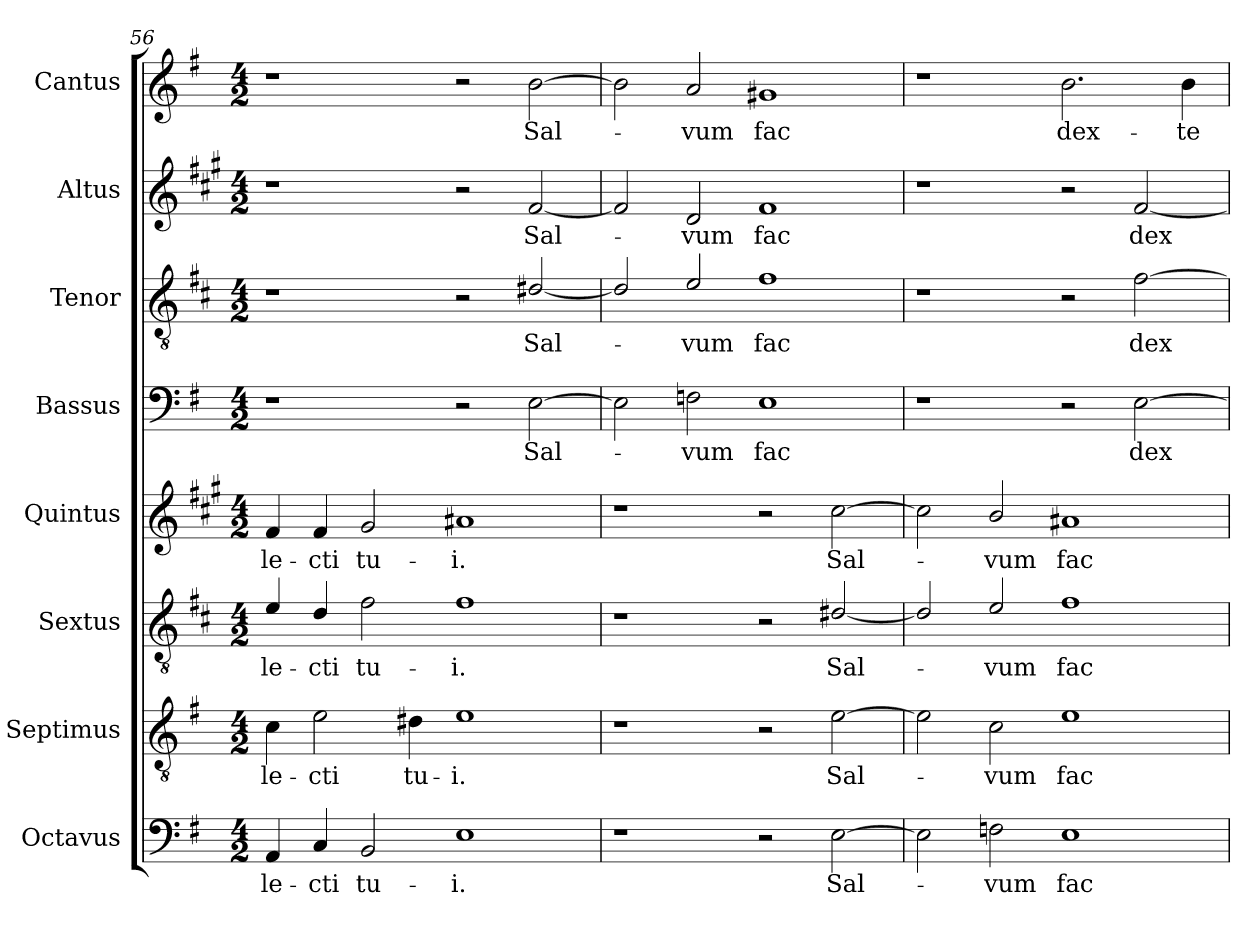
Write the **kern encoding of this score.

**kern	**text	**kern	**text	**kern	**text	**kern	**text	**kern	**text	**kern	**text	**kern	**text	**kern	**text
*part8	*part8	*part7	*part7	*part6	*part6	*part5	*part5	*part4	*part4	*part3	*part3	*part2	*part2	*part1	*part1
*staff8	*staff8	*staff7	*staff7	*staff6	*staff6	*staff5	*staff5	*staff4	*staff4	*staff3	*staff3	*staff2	*staff2	*staff1	*staff1
*I"Octavus	*	*I"Septimus	*	*I"Sextus	*	*I"Quintus	*	*I"Bassus	*	*I"Tenor	*	*I"Altus	*	*I"Cantus	*
*	*	*	*	*	*	*	*	*I'B	*	*I'T	*	*I'A	*	*I'C	*
*clefF4	*	*clefGv2	*	*clefGv2	*	*clefG2	*	*clefF4	*	*clefGv2	*	*clefG2	*	*clefG2	*
*	*	*	*	*ITrd4c7	*	*ITrd1c2	*	*	*	*ITrd4c7	*	*ITrd1c2	*	*	*
*k[f#]	*	*k[f#]	*	*k[f#]	*	*k[f#]	*	*k[f#]	*	*k[f#]	*	*k[f#]	*	*k[f#]	*
*G:	*	*G:	*	*G:	*	*G:	*	*G:	*	*G:	*	*G:	*	*G:	*
*M4/2	*	*M4/2	*	*M4/2	*	*M4/2	*	*M4/2	*	*M4/2	*	*M4/2	*	*M4/2	*
=56	=56	=56	=56	=56	=56	=56	=56	=56	=56	=56	=56	=56	=56	=56	=56
!	!LO:LY:b	!	!LO:LY:b	!	!LO:LY:b	!	!LO:LY:b	!	!	!	!	!	!	!	!
4AA/	-le-	4c\	-le-	4A/	-le-	4e/	-le-	1r	.	1r	.	1r	.	1r	.
!	!LO:LY:b	!	!LO:LY:b	!	!LO:LY:b	!	!LO:LY:b	!	!	!	!	!	!	!	!
4C/	-cti	2e\	-cti	4G/	-cti	4e/	-cti	.	.	.	.	.	.	.	.
!	!LO:LY:b	!	!	!	!LO:LY:b	!	!LO:LY:b	!	!	!	!	!	!	!	!
2BB/	tu-	.	.	2B\	tu-	2f#/	tu-	.	.	.	.	.	.	.	.
!	!	!	!LO:LY:b	!	!	!	!	!	!	!	!	!	!	!	!
.	.	4d#X\	tu-	.	.	.	.	.	.	.	.	.	.	.	.
!	!LO:LY:b	!	!LO:LY:b	!	!LO:LY:b	!	!LO:LY:b	!	!	!	!	!	!	!	!
1E	-i.	1e	-i.	1B	-i.	1g#X	-i.	2r	.	2r	.	2r	.	2r	.
!	!	!	!	!	!	!	!	!	!LO:LY:b	!	!LO:LY:b	!	!LO:LY:b	!	!LO:LY:b
.	.	.	.	.	.	.	.	[2E\	Sal-	[2G#X/	Sal-	[2e/	Sal-	[2b\	Sal-
=57	=57	=57	=57	=57	=57	=57	=57	=57	=57	=57	=57	=57	=57	=57	=57
1r	.	1r	.	1r	.	1r	.	2E\]	.	2G#/]	.	2e/]	.	2b\]	.
!	!	!	!	!	!	!	!	!	!LO:LY:b	!	!LO:LY:b	!	!LO:LY:b	!	!LO:LY:b
.	.	.	.	.	.	.	.	2Fn\	-vum	2A/	-vum	2c/	-vum	2a/	-vum
!	!	!	!	!	!	!	!	!	!LO:LY:b	!	!LO:LY:b	!	!LO:LY:b	!	!LO:LY:b
2r	.	2r	.	2r	.	2r	.	1E	fac	1B	fac	1e	fac	1g#X	fac
!	!LO:LY:b	!	!LO:LY:b	!	!LO:LY:b	!	!LO:LY:b	!	!	!	!	!	!	!	!
[2E\	Sal-	[2e\	Sal-	[2G#X/	Sal-	[2b\	Sal-	.	.	.	.	.	.	.	.
=58	=58	=58	=58	=58	=58	=58	=58	=58	=58	=58	=58	=58	=58	=58	=58
2E\]	.	2e\]	.	2G#/]	.	2b\]	.	1r	.	1r	.	1r	.	1r	.
!	!LO:LY:b	!	!LO:LY:b	!	!LO:LY:b	!	!LO:LY:b	!	!	!	!	!	!	!	!
2Fn\	-vum	2c\	-vum	2A/	-vum	2a/	-vum	.	.	.	.	.	.	.	.
!	!LO:LY:b	!	!LO:LY:b	!	!LO:LY:b	!	!LO:LY:b	!	!	!	!	!	!	!	!LO:LY:b
1E	fac	1e	fac	1B	fac	1g#X	fac	2r	.	2r	.	2r	.	2.b\	dex-
!	!	!	!	!	!	!	!	!	!LO:LY:b	!	!LO:LY:b	!	!LO:LY:b	!	!
.	.	.	.	.	.	.	.	[2E\	dex-	[2B\	dex-	[2e/	dex-	.	.
!	!	!	!	!	!	!	!	!	!	!	!	!	!	!	!LO:LY:b
.	.	.	.	.	.	.	.	.	.	.	.	.	.	4b\	-te-
=	=	=	=	=	=	=	=	=	=	=	=	=	=	=	=
*-	*-	*-	*-	*-	*-	*-	*-	*-	*-	*-	*-	*-	*-	*-	*-
